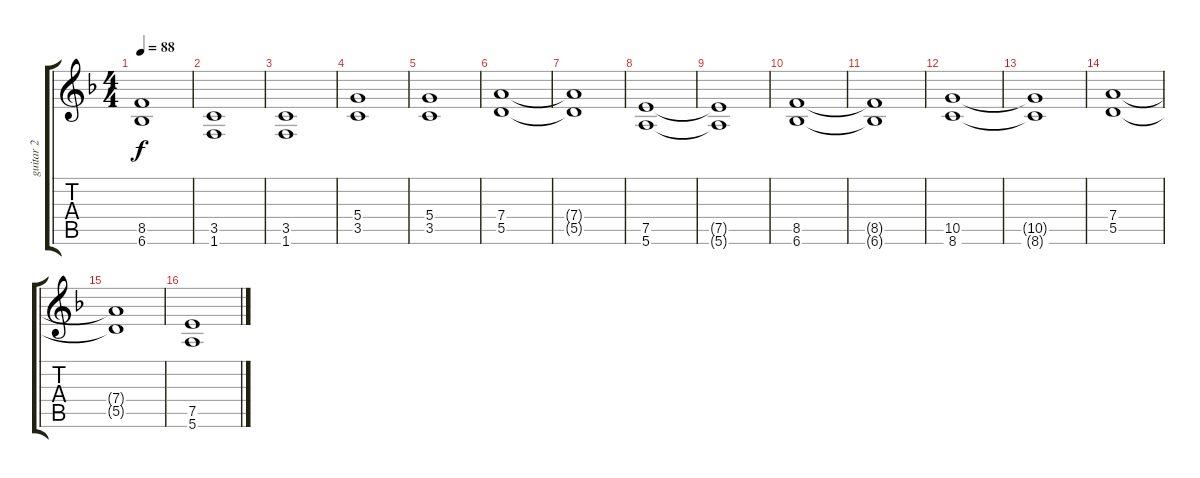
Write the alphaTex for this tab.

\track ("guitar 2" "guitar 2") {instrument electricguitarclean}
\staff {score tabs}
\tuning (E4 B3 G3 D3 A2 E2) {hide}
\ts (4 4)
\tempo 88
\clef g2
\ks f
(8.5 6.6).1{dy f} |
(3.5 1.6).1 |
(3.5 1.6).1 |
(5.4 3.5).1 |
(5.4 3.5).1 |
(7.4 5.5).1 |
(7.4{t} 5.5{t}).1 |
(7.5 5.6).1 |
(7.5{t} 5.6{t}).1 |
(8.5 6.6).1 |
(8.5{t} 6.6{t}).1 |
(10.5 8.6).1 |
(10.5{t} 8.6{t}).1 |
(7.4 5.5).1 |
(7.4{t} 5.5{t}).1 |
(7.5 5.6).1
